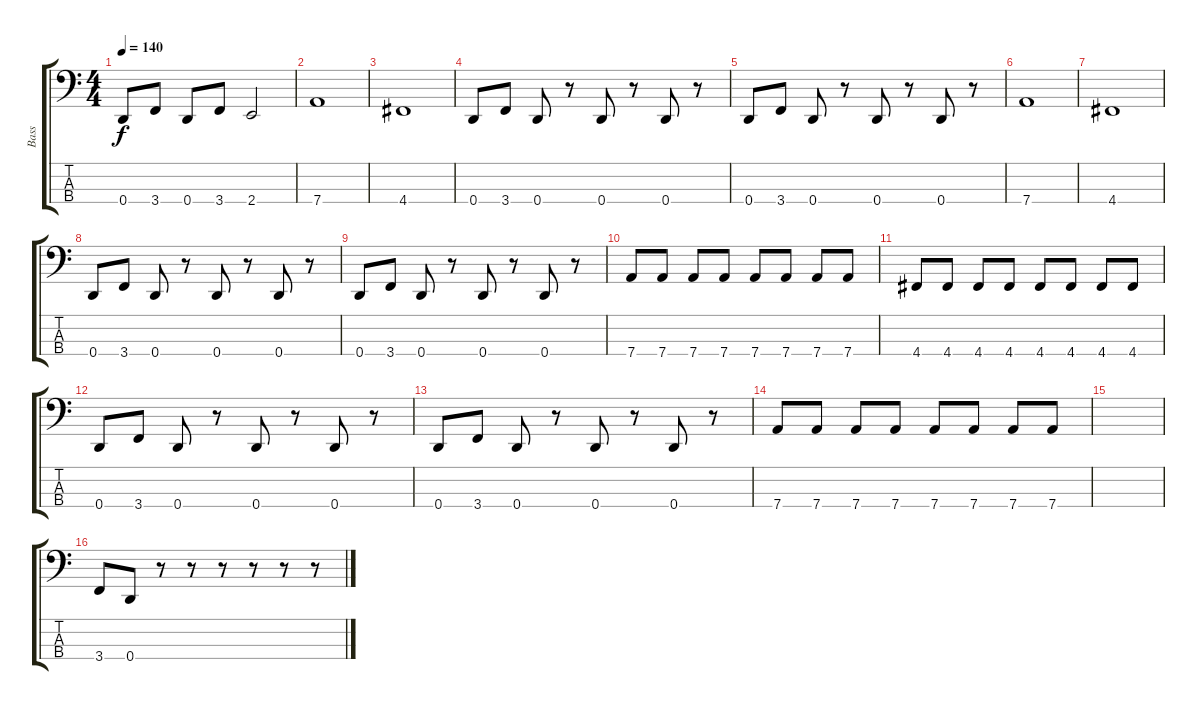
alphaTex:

\track ("Bass" "Bass") {instrument electricbassfinger}
\staff {score tabs}
\tuning (G2 D2 A1 D1) {hide}
\ts (4 4)
\tempo 140
\clef f4
\ks c
0.4.8{dy f} 3.4.8 0.4.8 3.4.8 2.4.2 |
7.4.1 |
4.4.1 |
0.4.8 3.4.8 0.4.8 r.8 0.4.8 r.8 0.4.8 r.8 |
0.4.8 3.4.8 0.4.8 r.8 0.4.8 r.8 0.4.8 r.8 |
7.4.1 |
4.4.1 |
0.4.8 3.4.8 0.4.8 r.8 0.4.8 r.8 0.4.8 r.8 |
0.4.8 3.4.8 0.4.8 r.8 0.4.8 r.8 0.4.8 r.8 |
7.4.8 7.4.8 7.4.8 7.4.8 7.4.8 7.4.8 7.4.8 7.4.8 |
4.4.8 4.4.8 4.4.8 4.4.8 4.4.8 4.4.8 4.4.8 4.4.8 |
0.4.8 3.4.8 0.4.8 r.8 0.4.8 r.8 0.4.8 r.8 |
0.4.8 3.4.8 0.4.8 r.8 0.4.8 r.8 0.4.8 r.8 |
7.4.8 7.4.8 7.4.8 7.4.8 7.4.8 7.4.8 7.4.8 7.4.8 |
|
3.4.8 0.4.8 r.8 r.8 r.8 r.8 r.8 r.8
